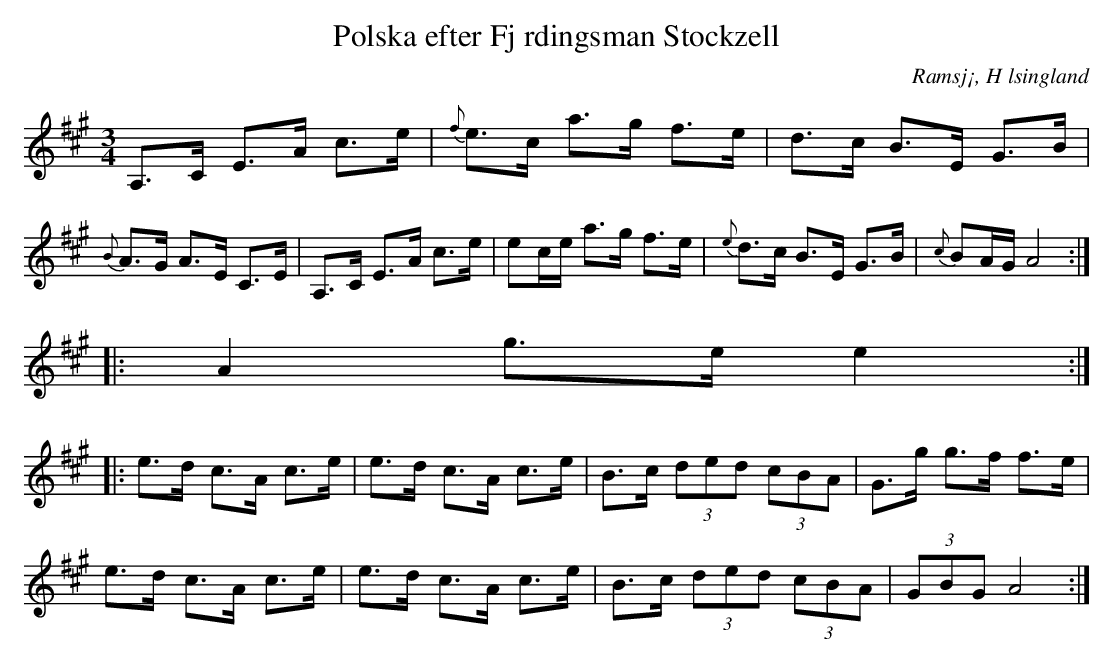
X:1
T:Polska efter Fj rdingsman Stockzell
O: Ramsj¡, H lsingland
M:3/4
L:1/8
K:A
A,>C E>A c>e|{f}e>c a>g f>e| d>c B>E G>B |{B}A>G A>E C>E|A,>C E>A c>e|ec/e/ a>g f>e| {e}d>c B>E G>B |{c}BA/G/ A4:|
|:A2 g>e e2:|
|: e>d c>A c>e | e>d c>A c>e | B>c (3ded (3cBA | G>g g>f f>e |
e>d c>A c>e | e>d c>A c>e | B>c (3ded (3cBA | (3GBG A4 :|]
